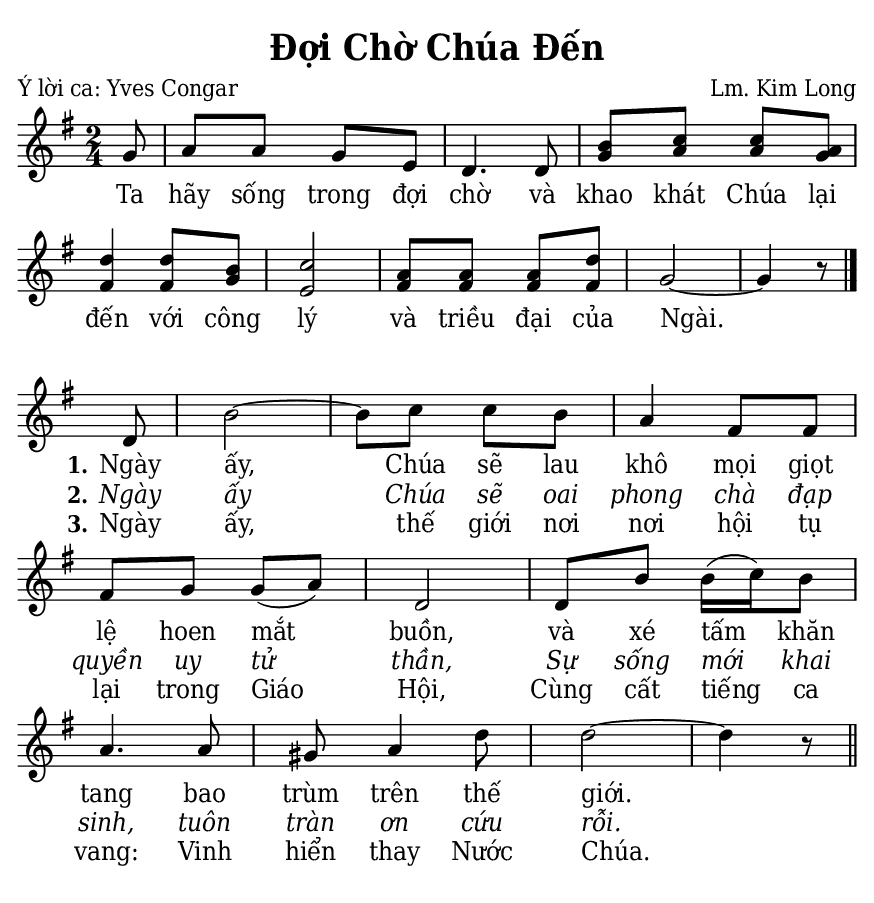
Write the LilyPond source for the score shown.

% Cài đặt chung
\version "2.24.3"
\include "english.ly"

\header {
  title = "Đợi Chờ Chúa Đến"
  poet = "Ý lời ca: Yves Congar"
  composer = "Lm. Kim Long"
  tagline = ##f
}

% Nhạc
nhacPhanMot = \relative c'' {
  \key g \major
  \time 2/4
  \partial 8 g8 |
  a a g e |
  d4. d8 |
  <<
    {
      b'8 c c a |
      d4 d8 b |
      c2 |
      a8 a a d |
    }
    {
      g,8 a a g |
      fs4 fs8 g |
      e2 |
      fs8 fs fs fs
    }
  >>
  g2 ~ |
  g4 r8 \bar "|."
}

nhacPhanHai = \relative c' {
  \key g \major
  \time 2/4
  \partial 8 d8 |
  b'2 ~ |
  b8 c c b |
  a4 fs8 fs |
  fs g g (a) |
  d,2 |
  d8 b' b16 (c) b8 |
  a4. a8 |
  gs a4 d8 |
  d2 ~ |
  d4 r8 \bar "||"
}

% Lời
loiPhanMot = \lyricmode {
  Ta hãy sống trong đợi chờ và khao khát Chúa lại đến
  với công lý và triều đại của Ngài.
}

loiPhanHai = \lyricmode {
  <<
    {
      \set stanza = "1."
      Ngày ấy, Chúa sẽ lau khô mọi giọt lệ hoen mắt buồn,
      và xé tấm khăn tang bao trùm trên thế giới.
    }
    \new Lyrics {
	    \set associatedVoice = "beSop"
	    \set stanza = "2."
      \override Lyrics.LyricText.font-shape = #'italic
      Ngày ấy Chúa sẽ oai phong chà đạp quyền uy tử thần,
      Sự sống mới khai sinh, tuôn tràn ơn cứu rỗi.
    }
    \new Lyrics {
	    \set associatedVoice = "beSop"
	    \set stanza = "3."
      Ngày ấy, thế giới nơi nơi hội tụ lại trong Giáo Hội,
      Cùng cất tiếng ca vang: Vinh hiển thay Nước Chúa.
    }
  >>
}

% Dàn trang
\paper {
  #(set-paper-size "a5")
  top-margin = 3\mm
  bottom-margin = 3\mm
  left-margin = 3\mm
  right-margin = 3\mm
  indent = #0
  #(define fonts
	 (make-pango-font-tree "Deja Vu Serif Condensed"
	 		       "Deja Vu Serif Condensed"
			       "Deja Vu Serif Condensed"
			       (/ 20 20)))
  print-page-number = ##f
}

\score {
  <<
    \new Staff <<
        \clef treble
        \new Voice = beSop {
          \nhacPhanMot
        }
      \new Lyrics \lyricsto beSop \loiPhanMot
    >>
  >>
  \layout {
    \override Lyrics.LyricSpace.minimum-distance = #2
    \override Score.BarNumber.break-visibility = ##(#f #f #f)
    \override Score.SpacingSpanner.uniform-stretching = ##t
    ragged-last = ##f
  }
}

\score {
  <<
    \new Staff <<
        \clef treble
        \new Voice = beSop {
          \nhacPhanHai
        }
      \new Lyrics \lyricsto beSop \loiPhanHai
    >>
  >>
  \layout {
    \override Staff.TimeSignature.transparent = ##t
    \override Lyrics.LyricSpace.minimum-distance = #3
    \override Score.BarNumber.break-visibility = ##(#f #f #f)
    \override Score.SpacingSpanner.uniform-stretching = ##t
    ragged-last = ##f
  }
}
